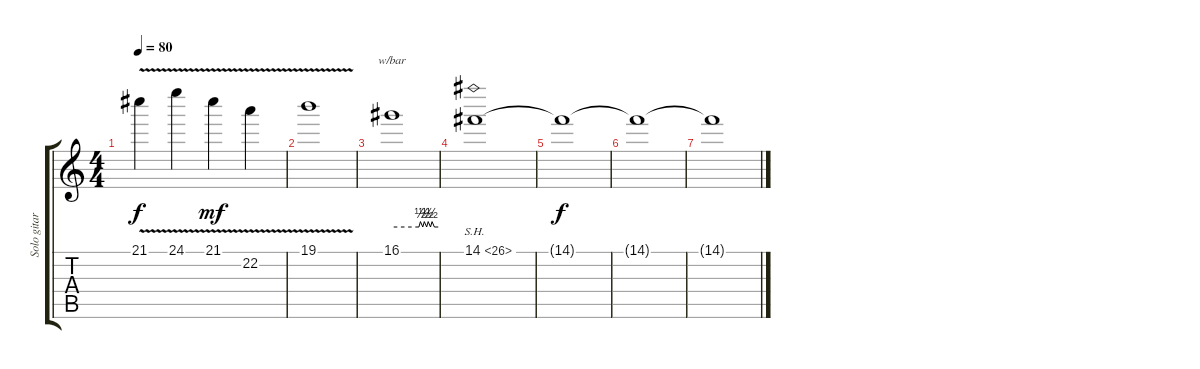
\track ("Solo gitara" "Solo gitar") {instrument distortionguitar}
\staff {score tabs}
\tuning (E4 B3 G3 D3 A2 E2) {hide}
\ts (4 4)
\tempo 80
\clef g2
\ks c
21.1{v}.4{dy f} 24.1{v}.4 21.1{v}.4{dy mf} 22.2{v}.4 |
19.1{v}.1 |
16.1.1{tbe (custom default 0 0 35 0 37 2 40 0 42 2 45 0 47 2 50 0 52 2 55 0 60 0)} |
14.1{sh 12}.1 |
14.1{t}.1{dy f} |
14.1{t}.1 |
14.1{t}.1
